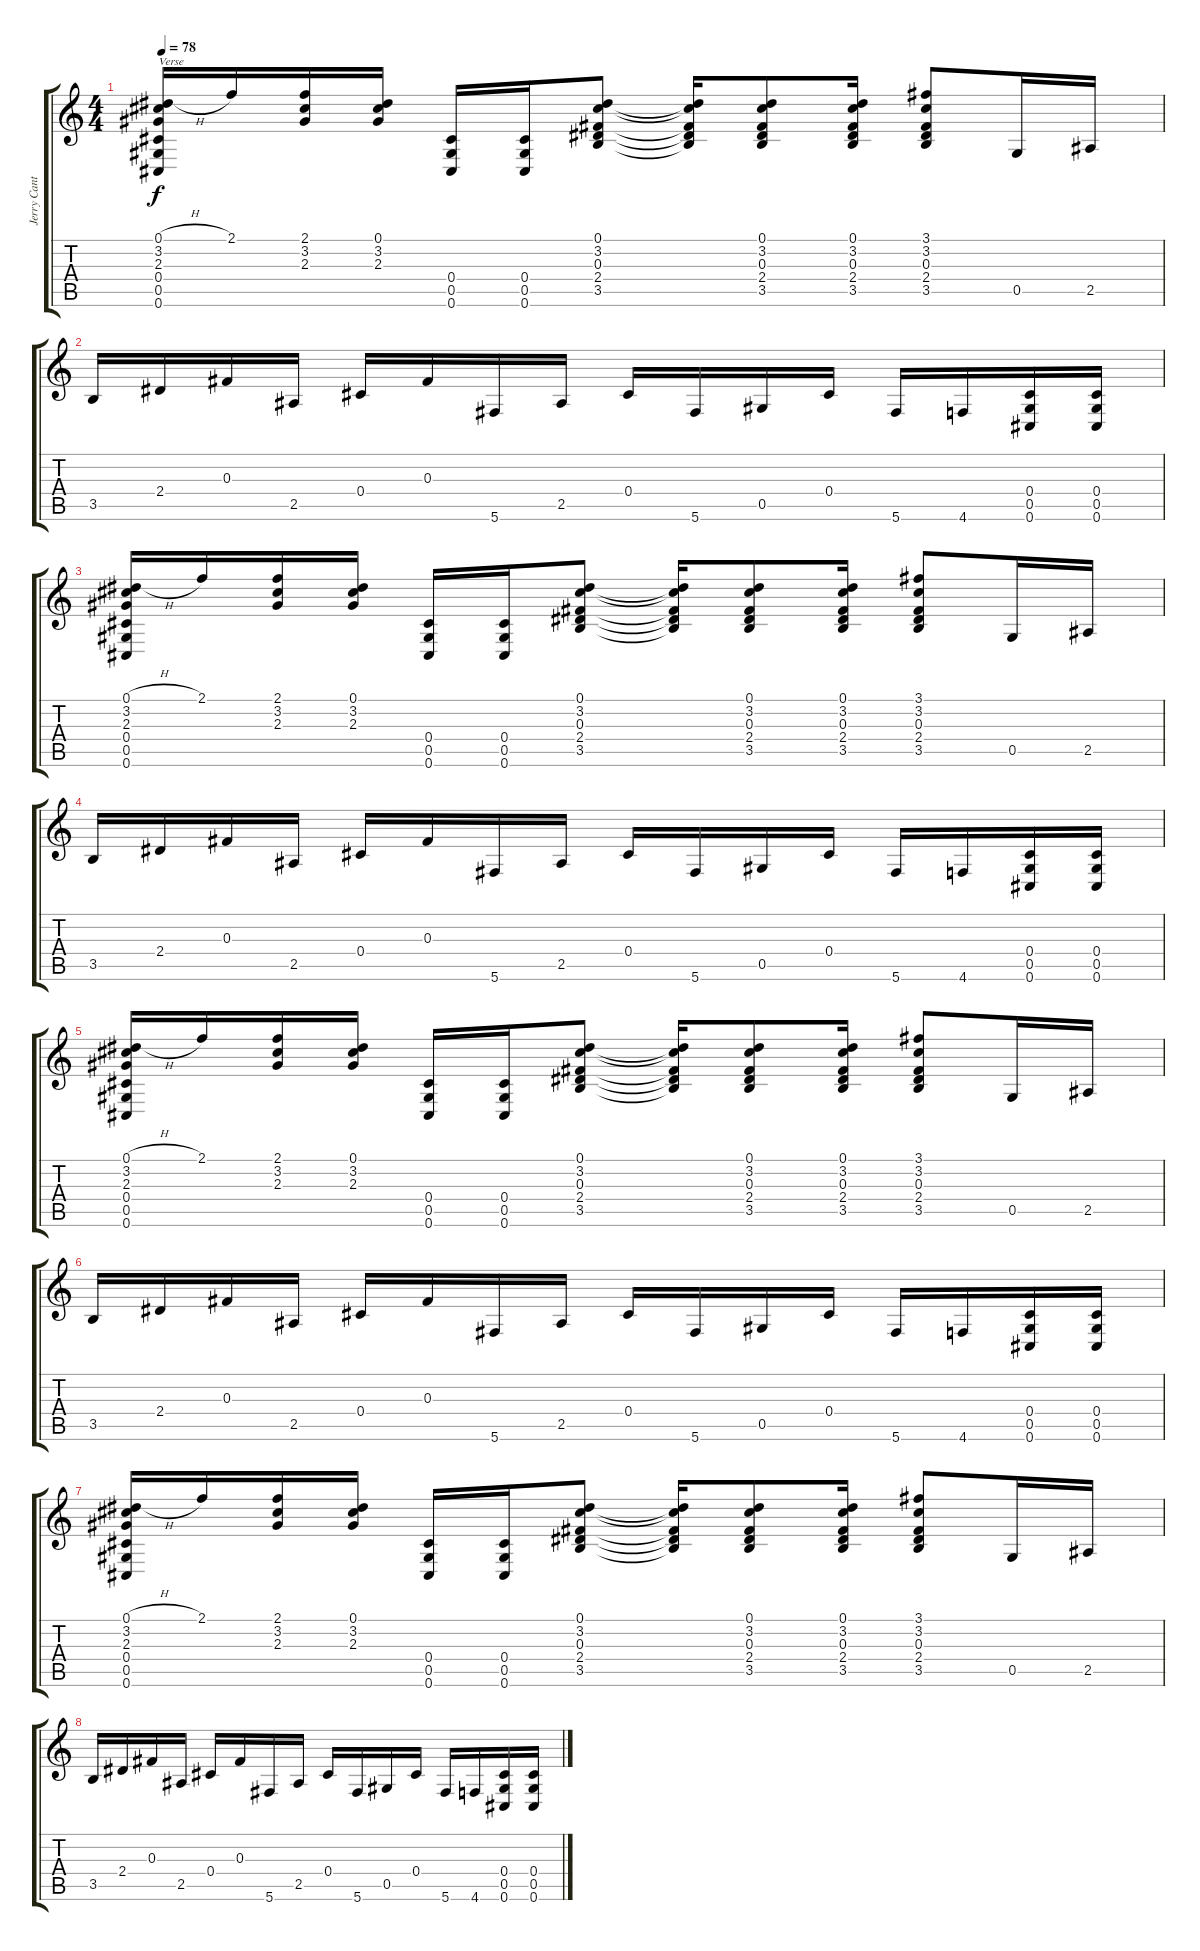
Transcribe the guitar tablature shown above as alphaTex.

\track ("Jerry Cantrell - 12 String Acoustic #1" "Jerry Cant") {instrument acousticguitarsteel}
\staff {score tabs}
\tuning (Eb4 Bb3 Gb3 Db3 Ab2 Db2) {hide}
\ts (4 4)
\tempo 78
\clef g2
\ks c
(0.1{h} 3.2 2.3 0.4 0.5 0.6).16{txt "Verse" dy f} 2.1.16 (2.1 3.2 2.3).16 (0.1 3.2 2.3).16 (0.4 0.5 0.6).16 (0.4 0.5 0.6).16 (0.1 3.2 0.3 2.4 3.5).8 (0.1{t} 3.2{t} 0.3{t} 2.4{t} 3.5{t}).16 (0.1 3.2 0.3 2.4 3.5).8 (0.1 3.2 0.3 2.4 3.5).16 (3.1 3.2 0.3 2.4 3.5).8 0.5.16 2.5.16 |
3.5.16 2.4.16 0.3.16 2.5.16 0.4.16 0.3.16 5.6.16 2.5.16 0.4.16 5.6.16 0.5.16 0.4.16 5.6.16 4.6.16 (0.4 0.5 0.6).16 (0.4 0.5 0.6).16 |
(0.1{h} 3.2 2.3 0.4 0.5 0.6).16 2.1.16 (2.1 3.2 2.3).16 (0.1 3.2 2.3).16 (0.4 0.5 0.6).16 (0.4 0.5 0.6).16 (0.1 3.2 0.3 2.4 3.5).8 (0.1{t} 3.2{t} 0.3{t} 2.4{t} 3.5{t}).16 (0.1 3.2 0.3 2.4 3.5).8 (0.1 3.2 0.3 2.4 3.5).16 (3.1 3.2 0.3 2.4 3.5).8 0.5.16 2.5.16 |
3.5.16 2.4.16 0.3.16 2.5.16 0.4.16 0.3.16 5.6.16 2.5.16 0.4.16 5.6.16 0.5.16 0.4.16 5.6.16 4.6.16 (0.4 0.5 0.6).16 (0.4 0.5 0.6).16 |
(0.1{h} 3.2 2.3 0.4 0.5 0.6).16 2.1.16 (2.1 3.2 2.3).16 (0.1 3.2 2.3).16 (0.4 0.5 0.6).16 (0.4 0.5 0.6).16 (0.1 3.2 0.3 2.4 3.5).8 (0.1{t} 3.2{t} 0.3{t} 2.4{t} 3.5{t}).16 (0.1 3.2 0.3 2.4 3.5).8 (0.1 3.2 0.3 2.4 3.5).16 (3.1 3.2 0.3 2.4 3.5).8 0.5.16 2.5.16 |
3.5.16 2.4.16 0.3.16 2.5.16 0.4.16 0.3.16 5.6.16 2.5.16 0.4.16 5.6.16 0.5.16 0.4.16 5.6.16 4.6.16 (0.4 0.5 0.6).16 (0.4 0.5 0.6).16 |
(0.1{h} 3.2 2.3 0.4 0.5 0.6).16 2.1.16 (2.1 3.2 2.3).16 (0.1 3.2 2.3).16 (0.4 0.5 0.6).16 (0.4 0.5 0.6).16 (0.1 3.2 0.3 2.4 3.5).8 (0.1{t} 3.2{t} 0.3{t} 2.4{t} 3.5{t}).16 (0.1 3.2 0.3 2.4 3.5).8 (0.1 3.2 0.3 2.4 3.5).16 (3.1 3.2 0.3 2.4 3.5).8 0.5.16 2.5.16 |
3.5.16 2.4.16 0.3.16 2.5.16 0.4.16 0.3.16 5.6.16 2.5.16 0.4.16 5.6.16 0.5.16 0.4.16 5.6.16 4.6.16 (0.4 0.5 0.6).16 (0.4 0.5 0.6).16
